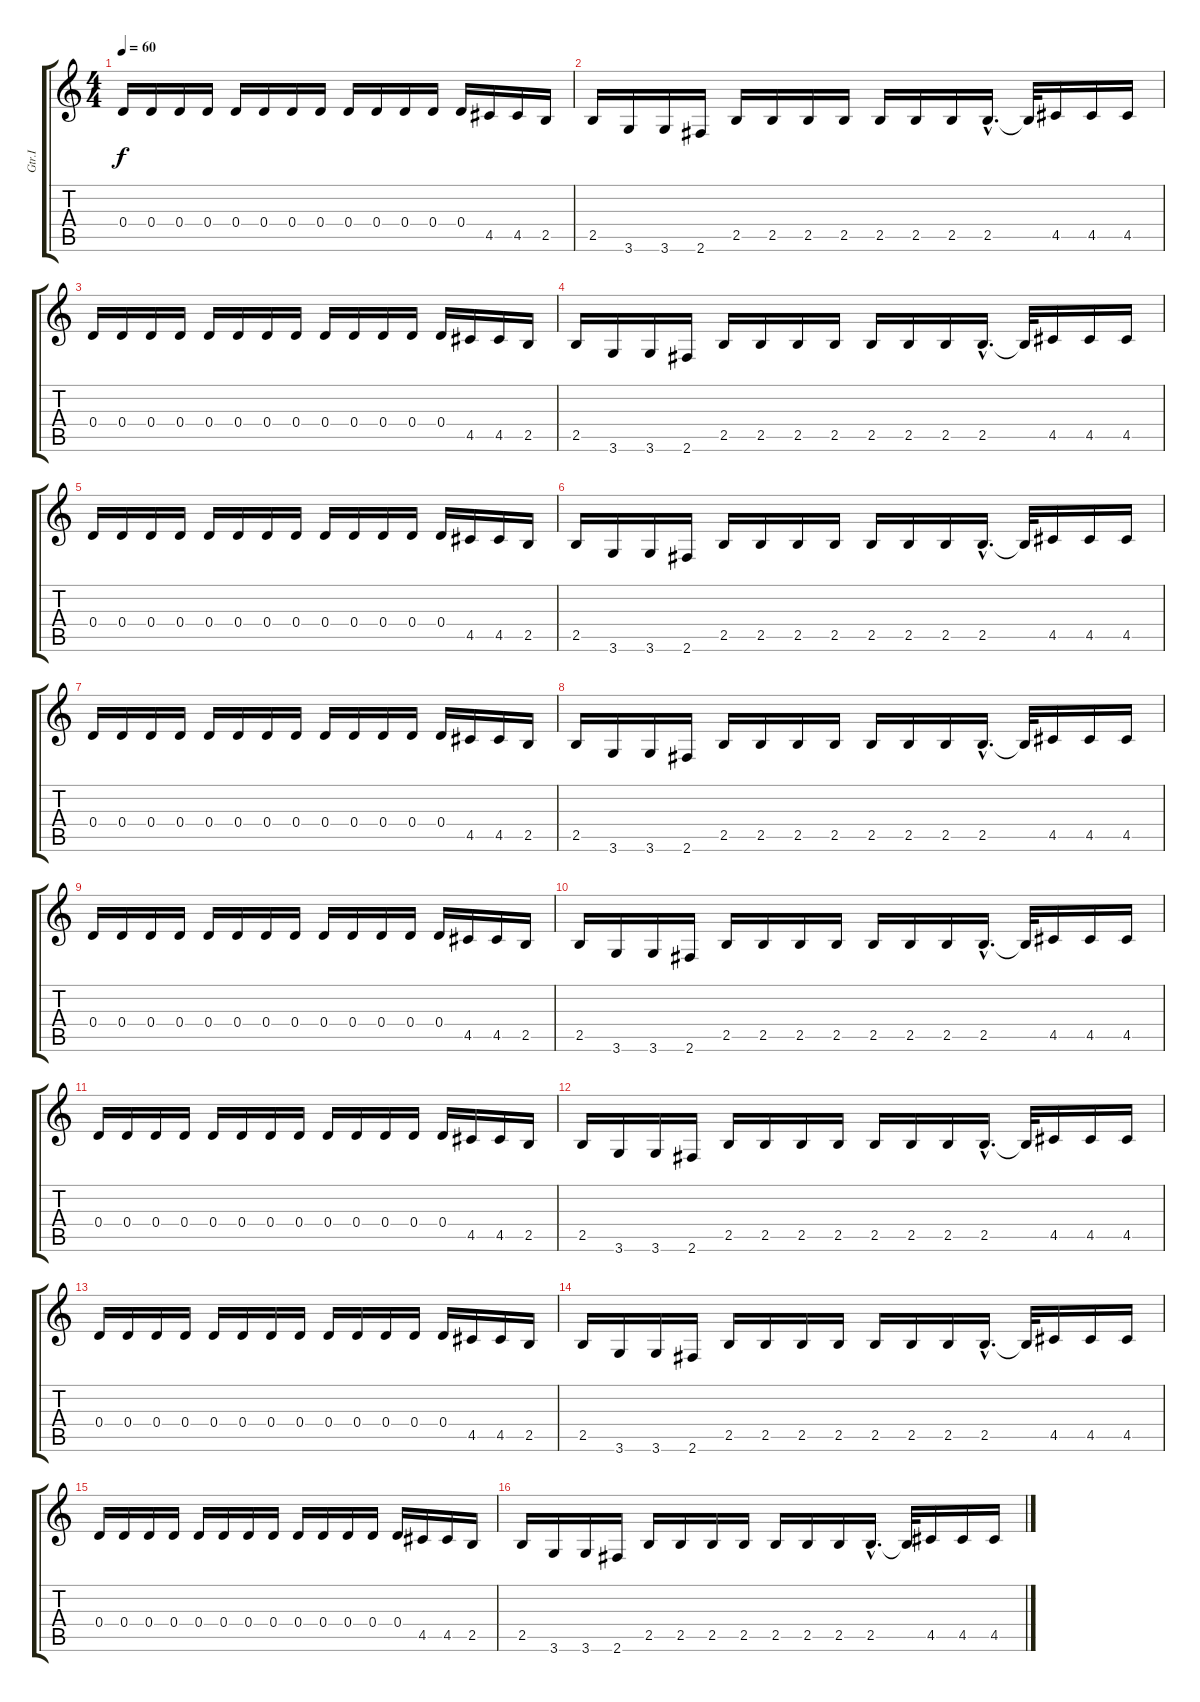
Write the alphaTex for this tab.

\track ("Gtr.I" "Gtr.I") {instrument overdrivenguitar}
\staff {score tabs}
\tuning (E4 B3 G3 D3 A2 E2) {hide}
\ts (4 4)
\tempo 60
\clef g2
\ks c
0.4.16{dy f} 0.4.16 0.4.16 0.4.16 0.4.16 0.4.16 0.4.16 0.4.16 0.4.16 0.4.16 0.4.16 0.4.16 0.4.16 4.5.16 4.5.16 2.5.16 |
2.5.16 3.6.16 3.6.16 2.6.16 2.5.16 2.5.16 2.5.16 2.5.16 2.5.16 2.5.16 2.5.16 2.5{hac}.16{d} 2.5{t}.32 4.5.16 4.5.16 4.5.16 |
0.4.16 0.4.16 0.4.16 0.4.16 0.4.16 0.4.16 0.4.16 0.4.16 0.4.16 0.4.16 0.4.16 0.4.16 0.4.16 4.5.16 4.5.16 2.5.16 |
2.5.16 3.6.16 3.6.16 2.6.16 2.5.16 2.5.16 2.5.16 2.5.16 2.5.16 2.5.16 2.5.16 2.5{hac}.16{d} 2.5{t}.32 4.5.16 4.5.16 4.5.16 |
0.4.16 0.4.16 0.4.16 0.4.16 0.4.16 0.4.16 0.4.16 0.4.16 0.4.16 0.4.16 0.4.16 0.4.16 0.4.16 4.5.16 4.5.16 2.5.16 |
2.5.16 3.6.16 3.6.16 2.6.16 2.5.16 2.5.16 2.5.16 2.5.16 2.5.16 2.5.16 2.5.16 2.5{hac}.16{d} 2.5{t}.32 4.5.16 4.5.16 4.5.16 |
0.4.16 0.4.16 0.4.16 0.4.16 0.4.16 0.4.16 0.4.16 0.4.16 0.4.16 0.4.16 0.4.16 0.4.16 0.4.16 4.5.16 4.5.16 2.5.16 |
2.5.16 3.6.16 3.6.16 2.6.16 2.5.16 2.5.16 2.5.16 2.5.16 2.5.16 2.5.16 2.5.16 2.5{hac}.16{d} 2.5{t}.32 4.5.16 4.5.16 4.5.16 |
0.4.16 0.4.16 0.4.16 0.4.16 0.4.16 0.4.16 0.4.16 0.4.16 0.4.16 0.4.16 0.4.16 0.4.16 0.4.16 4.5.16 4.5.16 2.5.16 |
2.5.16 3.6.16 3.6.16 2.6.16 2.5.16 2.5.16 2.5.16 2.5.16 2.5.16 2.5.16 2.5.16 2.5{hac}.16{d} 2.5{t}.32 4.5.16 4.5.16 4.5.16 |
0.4.16 0.4.16 0.4.16 0.4.16 0.4.16 0.4.16 0.4.16 0.4.16 0.4.16 0.4.16 0.4.16 0.4.16 0.4.16 4.5.16 4.5.16 2.5.16 |
2.5.16 3.6.16 3.6.16 2.6.16 2.5.16 2.5.16 2.5.16 2.5.16 2.5.16 2.5.16 2.5.16 2.5{hac}.16{d} 2.5{t}.32 4.5.16 4.5.16 4.5.16 |
0.4.16 0.4.16 0.4.16 0.4.16 0.4.16 0.4.16 0.4.16 0.4.16 0.4.16 0.4.16 0.4.16 0.4.16 0.4.16 4.5.16 4.5.16 2.5.16 |
2.5.16 3.6.16 3.6.16 2.6.16 2.5.16 2.5.16 2.5.16 2.5.16 2.5.16 2.5.16 2.5.16 2.5{hac}.16{d} 2.5{t}.32 4.5.16 4.5.16 4.5.16 |
0.4.16 0.4.16 0.4.16 0.4.16 0.4.16 0.4.16 0.4.16 0.4.16 0.4.16 0.4.16 0.4.16 0.4.16 0.4.16 4.5.16 4.5.16 2.5.16 |
2.5.16 3.6.16 3.6.16 2.6.16 2.5.16 2.5.16 2.5.16 2.5.16 2.5.16 2.5.16 2.5.16 2.5{hac}.16{d} 2.5{t}.32 4.5.16 4.5.16 4.5.16
